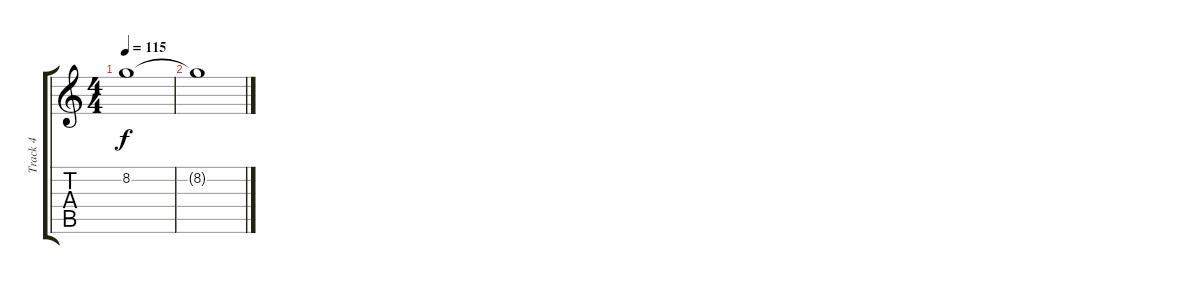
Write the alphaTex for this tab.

\track ("Track 4" "Track 4") {instrument distortionguitar}
\staff {score tabs}
\tuning (E4 B3 G3 D3 A2 D2) {hide}
\ts (4 4)
\tempo 115
\clef g2
\ks c
8.2{t}.1{dy f} |
8.2{t}.1
